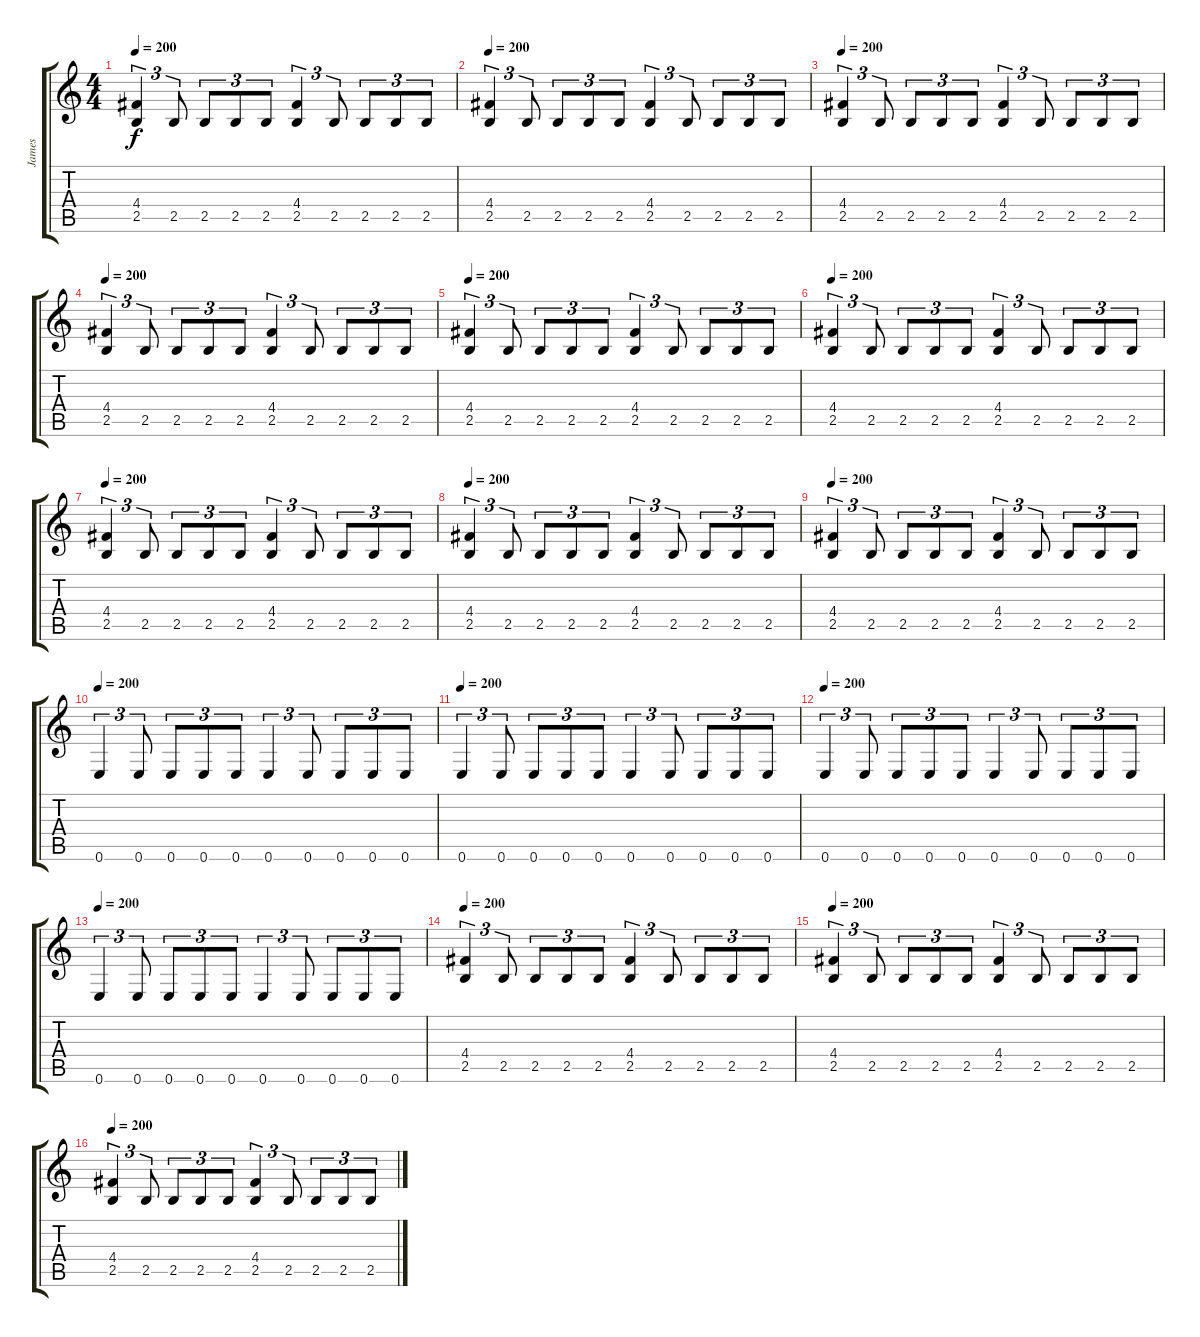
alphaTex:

\track ("James" "James") {instrument distortionguitar}
\staff {score tabs}
\tuning (E4 B3 G3 D3 A2 E2) {hide}
\ts (4 4)
\tempo 200
\clef g2
\ks c
(4.4 2.5).4{tu (3 2) dy f} 2.5.8{tu (3 2)} 2.5.8{tu (3 2)} 2.5.8{tu (3 2)} 2.5.8{tu (3 2)} (4.4 2.5).4{tu (3 2)} 2.5.8{tu (3 2)} 2.5.8{tu (3 2)} 2.5.8{tu (3 2)} 2.5.8{tu (3 2)} |
\tempo 200
(4.4 2.5).4{tu (3 2)} 2.5.8{tu (3 2)} 2.5.8{tu (3 2)} 2.5.8{tu (3 2)} 2.5.8{tu (3 2)} (4.4 2.5).4{tu (3 2)} 2.5.8{tu (3 2)} 2.5.8{tu (3 2)} 2.5.8{tu (3 2)} 2.5.8{tu (3 2)} |
\tempo 200
(4.4 2.5).4{tu (3 2)} 2.5.8{tu (3 2)} 2.5.8{tu (3 2)} 2.5.8{tu (3 2)} 2.5.8{tu (3 2)} (4.4 2.5).4{tu (3 2)} 2.5.8{tu (3 2)} 2.5.8{tu (3 2)} 2.5.8{tu (3 2)} 2.5.8{tu (3 2)} |
\tempo 200
(4.4 2.5).4{tu (3 2)} 2.5.8{tu (3 2)} 2.5.8{tu (3 2)} 2.5.8{tu (3 2)} 2.5.8{tu (3 2)} (4.4 2.5).4{tu (3 2)} 2.5.8{tu (3 2)} 2.5.8{tu (3 2)} 2.5.8{tu (3 2)} 2.5.8{tu (3 2)} |
\tempo 200
(4.4 2.5).4{tu (3 2)} 2.5.8{tu (3 2)} 2.5.8{tu (3 2)} 2.5.8{tu (3 2)} 2.5.8{tu (3 2)} (4.4 2.5).4{tu (3 2)} 2.5.8{tu (3 2)} 2.5.8{tu (3 2)} 2.5.8{tu (3 2)} 2.5.8{tu (3 2)} |
\tempo 200
(4.4 2.5).4{tu (3 2)} 2.5.8{tu (3 2)} 2.5.8{tu (3 2)} 2.5.8{tu (3 2)} 2.5.8{tu (3 2)} (4.4 2.5).4{tu (3 2)} 2.5.8{tu (3 2)} 2.5.8{tu (3 2)} 2.5.8{tu (3 2)} 2.5.8{tu (3 2)} |
\tempo 200
(4.4 2.5).4{tu (3 2)} 2.5.8{tu (3 2)} 2.5.8{tu (3 2)} 2.5.8{tu (3 2)} 2.5.8{tu (3 2)} (4.4 2.5).4{tu (3 2)} 2.5.8{tu (3 2)} 2.5.8{tu (3 2)} 2.5.8{tu (3 2)} 2.5.8{tu (3 2)} |
\tempo 200
(4.4 2.5).4{tu (3 2)} 2.5.8{tu (3 2)} 2.5.8{tu (3 2)} 2.5.8{tu (3 2)} 2.5.8{tu (3 2)} (4.4 2.5).4{tu (3 2)} 2.5.8{tu (3 2)} 2.5.8{tu (3 2)} 2.5.8{tu (3 2)} 2.5.8{tu (3 2)} |
\tempo 200
(4.4 2.5).4{tu (3 2)} 2.5.8{tu (3 2)} 2.5.8{tu (3 2)} 2.5.8{tu (3 2)} 2.5.8{tu (3 2)} (4.4 2.5).4{tu (3 2)} 2.5.8{tu (3 2)} 2.5.8{tu (3 2)} 2.5.8{tu (3 2)} 2.5.8{tu (3 2)} |
\tempo 200
0.6.4{tu (3 2)} 0.6.8{tu (3 2)} 0.6.8{tu (3 2)} 0.6.8{tu (3 2)} 0.6.8{tu (3 2)} 0.6.4{tu (3 2)} 0.6.8{tu (3 2)} 0.6.8{tu (3 2)} 0.6.8{tu (3 2)} 0.6.8{tu (3 2)} |
\tempo 200
0.6.4{tu (3 2)} 0.6.8{tu (3 2)} 0.6.8{tu (3 2)} 0.6.8{tu (3 2)} 0.6.8{tu (3 2)} 0.6.4{tu (3 2)} 0.6.8{tu (3 2)} 0.6.8{tu (3 2)} 0.6.8{tu (3 2)} 0.6.8{tu (3 2)} |
\tempo 200
0.6.4{tu (3 2)} 0.6.8{tu (3 2)} 0.6.8{tu (3 2)} 0.6.8{tu (3 2)} 0.6.8{tu (3 2)} 0.6.4{tu (3 2)} 0.6.8{tu (3 2)} 0.6.8{tu (3 2)} 0.6.8{tu (3 2)} 0.6.8{tu (3 2)} |
\tempo 200
0.6.4{tu (3 2)} 0.6.8{tu (3 2)} 0.6.8{tu (3 2)} 0.6.8{tu (3 2)} 0.6.8{tu (3 2)} 0.6.4{tu (3 2)} 0.6.8{tu (3 2)} 0.6.8{tu (3 2)} 0.6.8{tu (3 2)} 0.6.8{tu (3 2)} |
\tempo 200
(4.4 2.5).4{tu (3 2)} 2.5.8{tu (3 2)} 2.5.8{tu (3 2)} 2.5.8{tu (3 2)} 2.5.8{tu (3 2)} (4.4 2.5).4{tu (3 2)} 2.5.8{tu (3 2)} 2.5.8{tu (3 2)} 2.5.8{tu (3 2)} 2.5.8{tu (3 2)} |
\tempo 200
(4.4 2.5).4{tu (3 2)} 2.5.8{tu (3 2)} 2.5.8{tu (3 2)} 2.5.8{tu (3 2)} 2.5.8{tu (3 2)} (4.4 2.5).4{tu (3 2)} 2.5.8{tu (3 2)} 2.5.8{tu (3 2)} 2.5.8{tu (3 2)} 2.5.8{tu (3 2)} |
\tempo 200
(4.4 2.5).4{tu (3 2)} 2.5.8{tu (3 2)} 2.5.8{tu (3 2)} 2.5.8{tu (3 2)} 2.5.8{tu (3 2)} (4.4 2.5).4{tu (3 2)} 2.5.8{tu (3 2)} 2.5.8{tu (3 2)} 2.5.8{tu (3 2)} 2.5.8{tu (3 2)}
